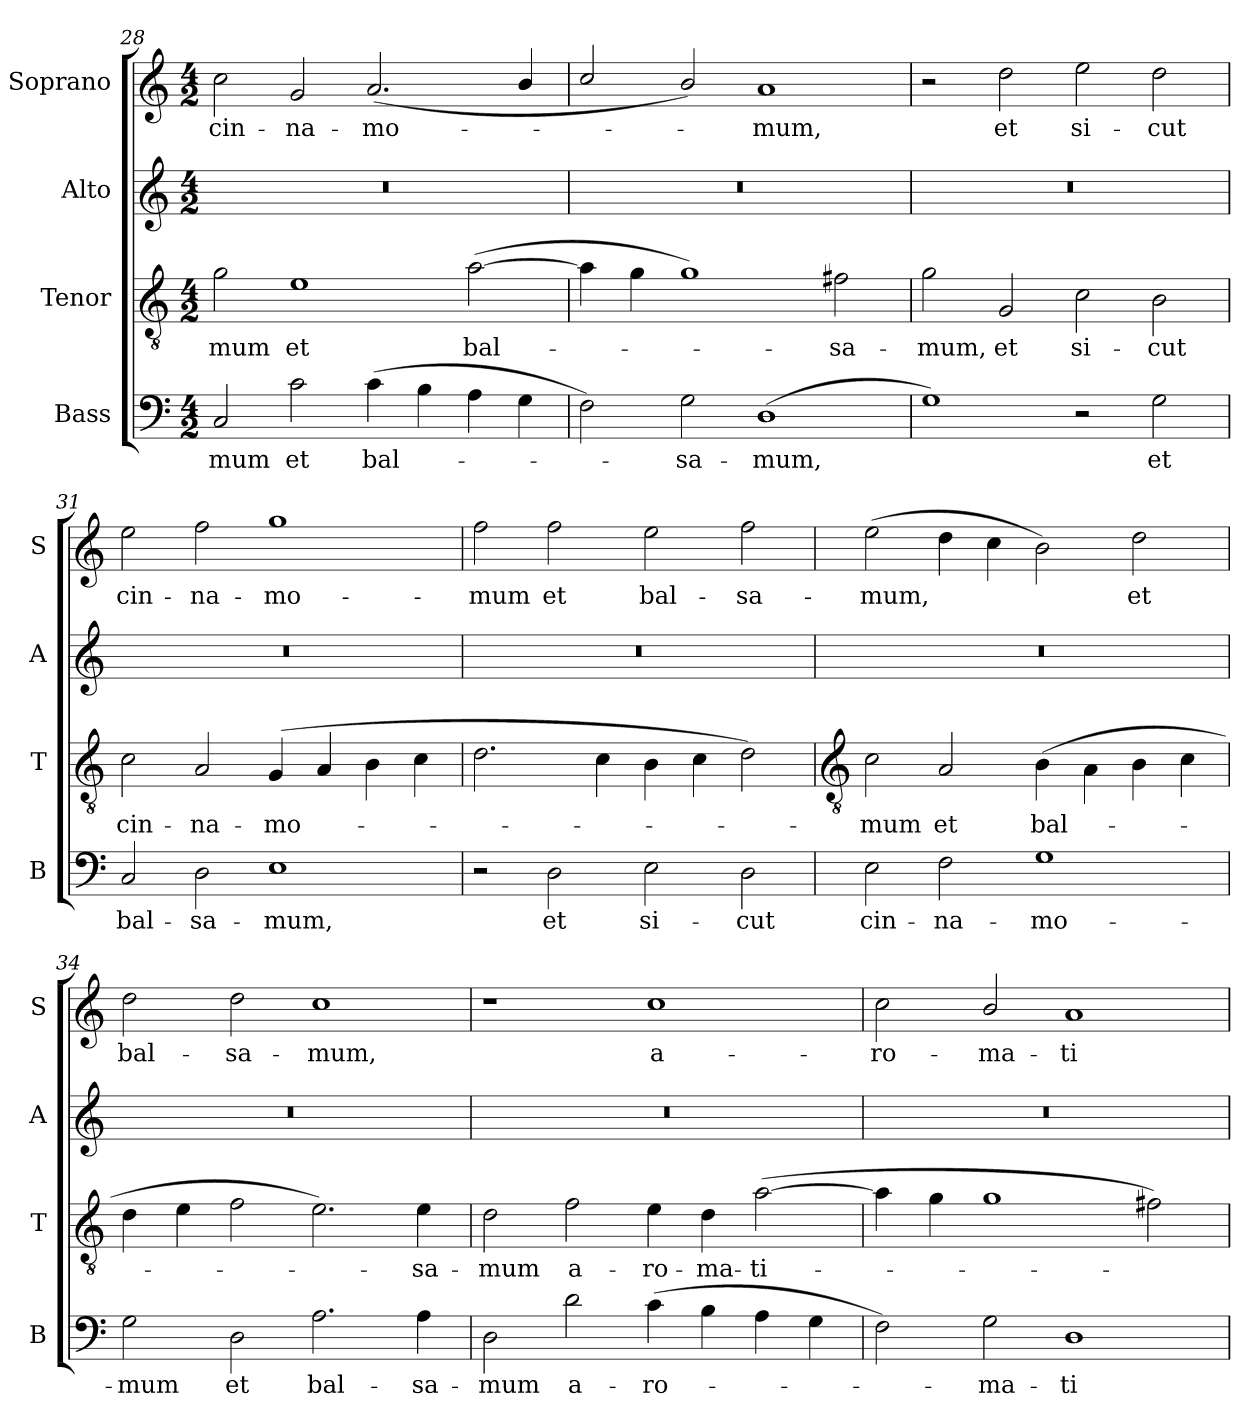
**kern	**text	**kern	**text	**kern	**kern	**text
*part4	*part4	*part3	*part3	*part2	*part1	*part1
*staff4	*staff4	*staff3	*staff3	*staff2	*staff1	*staff1
*I"Bass	*	*I"Tenor	*	*I"Alto	*I"Soprano	*
*I'B	*	*I'T	*	*I'A	*I'S	*
!!LO:LB:g=z
*clefF4	*	*clefGv2	*	*clefG2	*clefG2	*
*k[]	*	*k[]	*	*k[]	*k[]	*
*C:	*	*C:	*	*C:	*C:	*
*M4/2	*	*M4/2	*	*M4/2	*M4/2	*
=28	=28	=28	=28	=28	=28	=28
!	!LO:LY:b	!	!LO:LY:b	!	!	!LO:LY:b
2C	-mum	2g	-mum	0r	2cc	cin-
!	!LO:LY:b	!	!LO:LY:b	!	!	!LO:LY:b
2c	et	1e	et	.	2g	-na-
!	!LO:LY:b	!	!	!	!	!LO:LY:b
(>4c	bal-	.	.	.	(<2.a	-mo-
4B	.	.	.	.	.	.
!	!	!	!LO:LY:b	!	!	!
4A	.	(>[2a	bal-	.	.	.
4G	.	.	.	.	4b/	.
=29	=29	=29	=29	=29	=29	=29
2F)	.	4a]	.	0r	2cc/	.
.	.	4g	.	.	.	.
!	!LO:LY:b	!	!	!	!	!
2G	sa-	1g)	.	.	2b/)	.
!	!LO:LY:b	!	!	!	!	!LO:LY:b
(>1D	-mum,	.	.	.	1a	mum,
!	!	!	!LO:LY:b	!	!	!
.	.	2f#X	sa-	.	.	.
=30	=30	=30	=30	=30	=30	=30
!	!	!	!LO:LY:b	!	!	!
1G)	.	2g	-mum,	0r	2r	.
!	!	!	!LO:LY:b	!	!	!LO:LY:b
.	.	2G	et	.	2dd	et
!	!	!	!LO:LY:b	!	!	!LO:LY:b
2r	.	2c	si-	.	2ee	si-
!	!LO:LY:b	!	!LO:LY:b	!	!	!LO:LY:b
2G	et	2B	-cut	.	2dd	-cut
=31	=31	=31	=31	=31	=31	=31
!	!LO:LY:b	!	!LO:LY:b	!	!	!LO:LY:b
2C	bal-	2c	cin-	0r	2ee	cin-
!	!LO:LY:b	!	!LO:LY:b	!	!	!LO:LY:b
2D	-sa-	2A	-na-	.	2ff	-na-
!	!LO:LY:b	!	!LO:LY:b	!	!	!LO:LY:b
1E	-mum,	(>4G	-mo-	.	1gg	-mo-
.	.	4A	.	.	.	.
.	.	4B	.	.	.	.
.	.	4c	.	.	.	.
=32	=32	=32	=32	=32	=32	=32
!	!	!	!	!	!	!LO:LY:b
2r	.	2.d	.	0r	2ff	-mum
!	!LO:LY:b	!	!	!	!	!LO:LY:b
2D	et	.	.	.	2ff	et
.	.	4c	.	.	.	.
!	!LO:LY:b	!	!	!	!	!LO:LY:b
2E	si-	4B	.	.	2ee	bal-
.	.	4c	.	.	.	.
!	!LO:LY:b	!	!	!	!	!LO:LY:b
2D	-cut	2d)	.	.	2ff	-sa-
!!LO:LB:g=z
=33	=33	=33	=33	=33	=33	=33
*	*	*clefGv2	*	*	*	*
!	!LO:LY:b	!	!LO:LY:b	!	!	!LO:LY:b
2E	cin-	2c	mum	0r	(>2ee	-mum,
!	!LO:LY:b	!	!LO:LY:b	!	!	!
2F	-na-	2A	et	.	4dd	.
.	.	.	.	.	4cc	.
!	!LO:LY:b	!	!LO:LY:b	!	!	!
1G	-mo-	(>4B\	bal-	.	2b)	.
.	.	4A\	.	.	.	.
!	!	!	!	!	!	!LO:LY:b
.	.	4B	.	.	2dd	et
.	.	4c	.	.	.	.
=34	=34	=34	=34	=34	=34	=34
!	!LO:LY:b	!	!	!	!	!LO:LY:b
2G	-mum	4d	.	0r	2dd	bal-
.	.	4e	.	.	.	.
!	!LO:LY:b	!	!	!	!	!LO:LY:b
2D	et	2f	.	.	2dd	-sa-
!	!LO:LY:b	!	!	!	!	!LO:LY:b
2.A	bal-	2.e)	.	.	1cc	-mum,
!	!LO:LY:b	!	!LO:LY:b	!	!	!
4A	-sa-	4e	sa-	.	.	.
=35	=35	=35	=35	=35	=35	=35
!	!LO:LY:b	!	!LO:LY:b	!	!	!
2D	-mum	2d	-mum	0r	1r	.
!	!LO:LY:b	!	!LO:LY:b	!	!	!
2d	a-	2f	a-	.	.	.
!	!LO:LY:b	!	!LO:LY:b	!	!	!LO:LY:b
(>4c	-ro-	4e	-ro-	.	1cc	a-
!	!	!	!LO:LY:b	!	!	!
4B	.	4d	-ma-	.	.	.
!	!	!	!LO:LY:b	!	!	!
4A	.	(>[2a	-ti-	.	.	.
4G	.	.	.	.	.	.
=36	=36	=36	=36	=36	=36	=36
!	!	!	!	!	!	!LO:LY:b
2F)	.	4a]	.	0r	2cc	-ro-
.	.	4g	.	.	.	.
!	!LO:LY:b	!	!	!	!	!LO:LY:b
2G	ma-	1g	.	.	2b/	-ma-
!	!LO:LY:b	!	!	!	!	!LO:LY:b
1D	-ti-	.	.	.	1a	-ti-
.	.	2f#X)	.	.	.	.
=	=	=	=	=	=	=
*-	*-	*-	*-	*-	*-	*-
